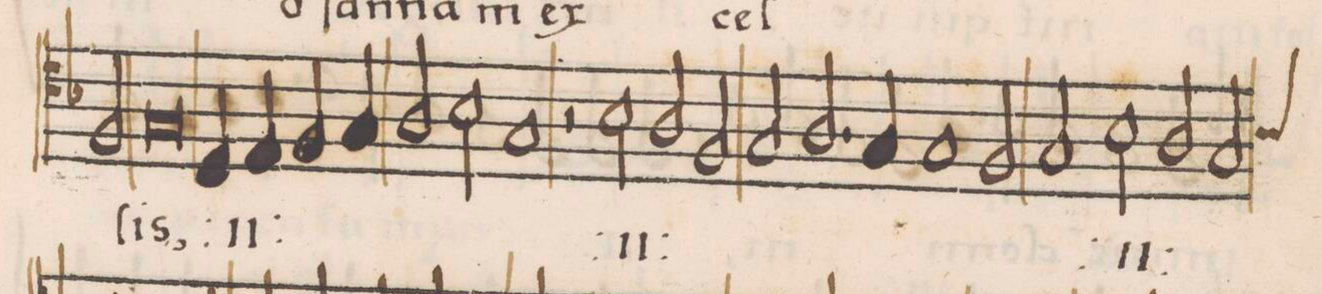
**kern	**text
*I"TENOR	*
*clefC4	*
*k[b-]	*
*met(C|)	*
*M2/1	*
2F/	.
=67-	=67-
0G/	-ſis,
=68-	=68-
*	*ij
4D/	in-
4E/	.
4F/	.
4G/	.
2A/	-ex-
2B-\	-cel-
=69-	=69-
1G/	-ſis
2r	.
2B-\	o-
=70-	=70-
2A/	-ſan-
2F/	-na
2G/	in
2.A/	ex-
=71-	=71-
4G/	.
1G/	-cel-
2F/	.
=72-	=72-
2G/	-ſis
2B-\	in-
2A/	.
*custos:B-	*
2G/	-ex-
=73-	=73-
*-	*-
